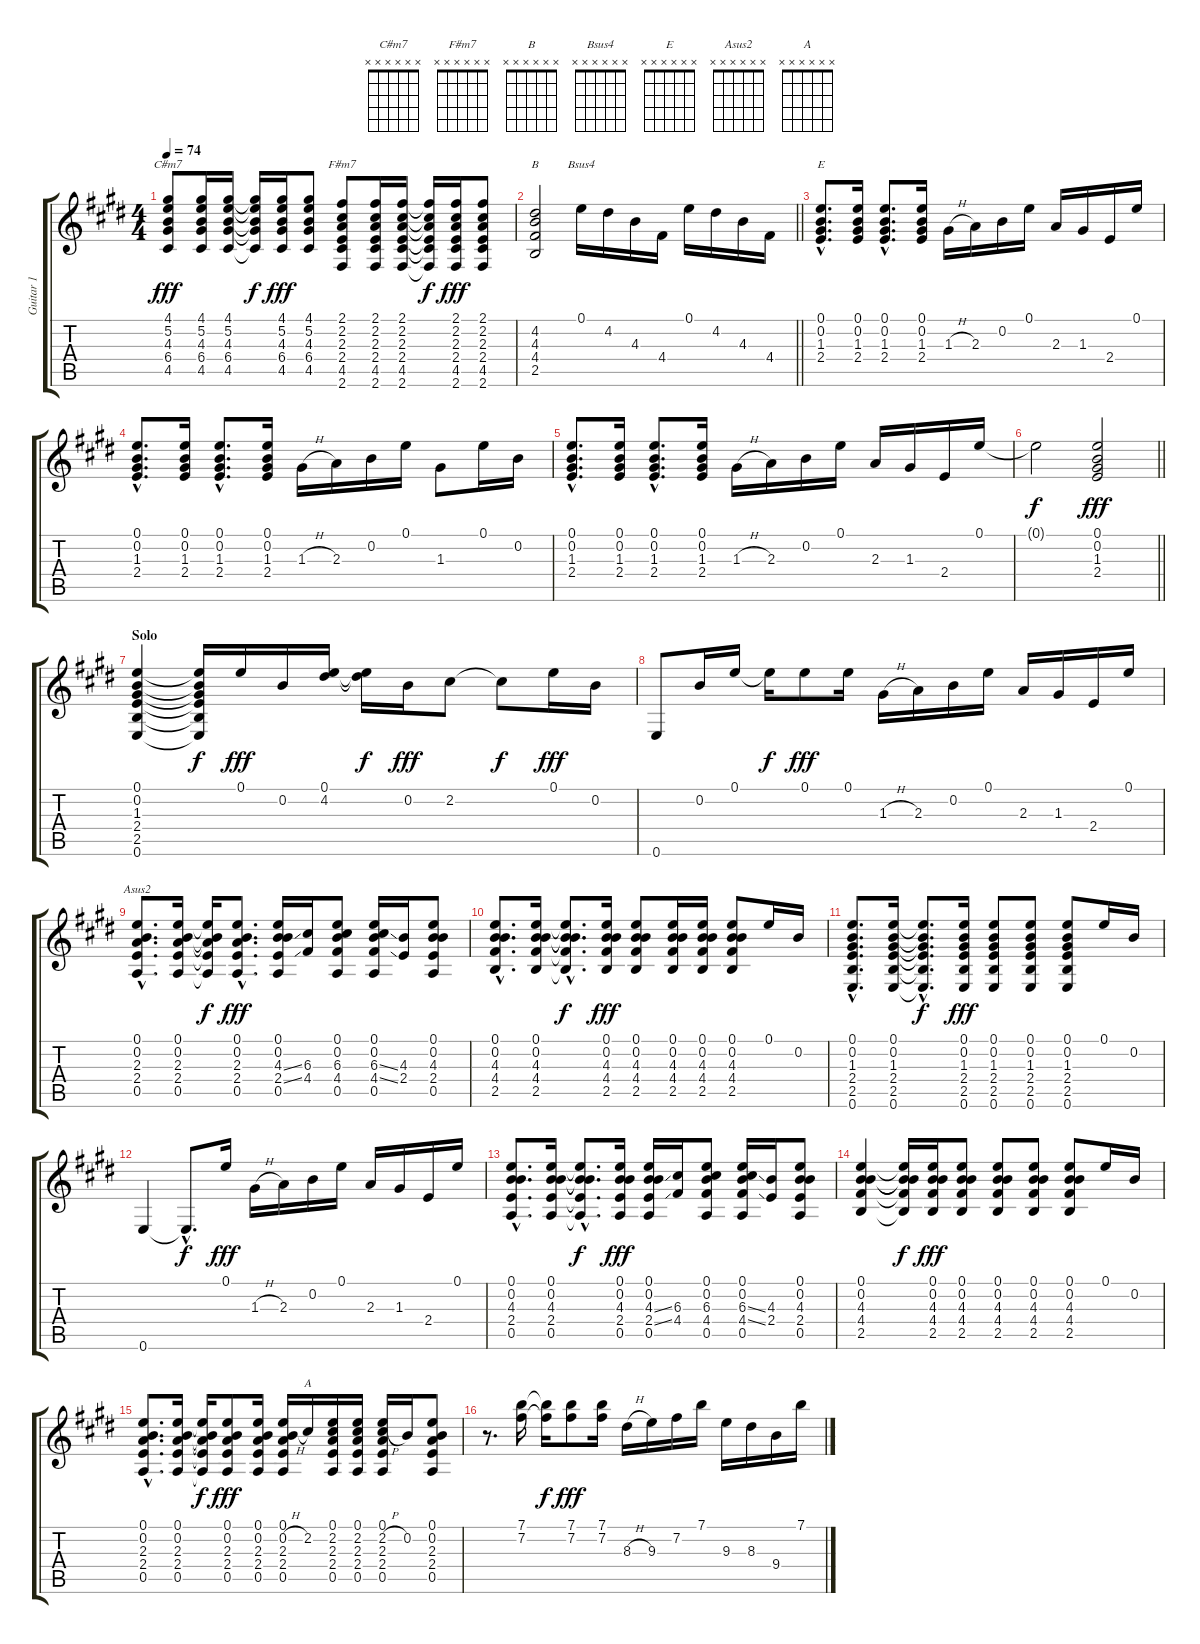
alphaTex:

\track ("Guitar 1" "Guitar 1") {instrument acousticguitarsteel}
\staff {score tabs}
\tuning (E4 B3 G3 D3 A2 E2) {hide}
\chord ("C#m7" x x x x x x)
\chord ("F#m7" x x x x x x)
\chord ("B" x x x x x x)
\chord ("Bsus4" x x x x x x)
\chord ("E" x x x x x x)
\chord ("Asus2" x x x x x x)
\chord ("A" x x x x x x)
\ts (4 4)
\tempo 74
\clef g2
\ks e
(4.1 5.2 4.3 6.4 4.5).8{ch "C#m7" dy fff} (4.1 5.2 4.3 6.4 4.5).16 (4.1 5.2 4.3 6.4 4.5).16 (4.1{t} 5.2{t} 4.3{t} 6.4{t} 4.5{t}).16{dy f} (4.1 5.2 4.3 6.4 4.5).16{dy fff} (4.1 5.2 4.3 6.4 4.5).8 (2.1 2.2 2.3 2.4 4.5 2.6).8{ch "F#m7"} (2.1 2.2 2.3 2.4 4.5 2.6).16 (2.1 2.2 2.3 2.4 4.5 2.6).16 (2.1{t} 2.2{t} 2.3{t} 2.4{t} 4.5{t} 2.6{t}).16{dy f} (2.1 2.2 2.3 2.4 4.5 2.6).16{dy fff} (2.1 2.2 2.3 2.4 4.5 2.6).8 |
\barLineRight lightlight
(4.2 4.3 4.4 2.5).2{ch "B"} 0.1.16{ch "Bsus4"} 4.2.16 4.3.16 4.4.16 0.1.16 4.2.16 4.3.16 4.4.16 |
(0.1{hac} 0.2{hac} 1.3{hac} 2.4{hac}).8{d ch "E"} (0.1 0.2 1.3 2.4).16 (0.1{hac} 0.2{hac} 1.3{hac} 2.4{hac}).8{d} (0.1 0.2 1.3 2.4).16 1.3{h}.16 2.3.16 0.2.16 0.1.16 2.3.16 1.3.16 2.4.16 0.1.16 |
(0.1{hac} 0.2{hac} 1.3{hac} 2.4{hac}).8{d} (0.1 0.2 1.3 2.4).16 (0.1{hac} 0.2{hac} 1.3{hac} 2.4{hac}).8{d} (0.1 0.2 1.3 2.4).16 1.3{h}.16 2.3.16 0.2.16 0.1.16 1.3.8 0.1.16 0.2.16 |
(0.1{hac} 0.2{hac} 1.3{hac} 2.4{hac}).8{d} (0.1 0.2 1.3 2.4).16 (0.1{hac} 0.2{hac} 1.3{hac} 2.4{hac}).8{d} (0.1 0.2 1.3 2.4).16 1.3{h}.16 2.3.16 0.2.16 0.1.16 2.3.16 1.3.16 2.4.16 0.1.16 |
\barLineRight lightlight
0.1{t}.2{dy f} (0.1 0.2 1.3 2.4).2{dy fff} |
\section ("" "Solo")
(0.1 0.2 1.3 2.4 2.5 0.6).4 (0.1{t} 0.2{t} 1.3{t} 2.4{t} 2.5{t} 0.6{t}).16{dy f} 0.1.16{dy fff} 0.2.16 (0.1 4.2).16 (0.1{t} 4.2{t}).16{dy f} 0.2.16{dy fff} 2.2.8 2.2{t}.8{dy f} 0.1.16{dy fff} 0.2.16 |
0.6.8 0.2.16 0.1.16 0.1{t}.16{dy f} 0.1.8{dy fff} 0.1.16 1.3{h}.16 2.3.16 0.2.16 0.1.16 2.3.16 1.3.16 2.4.16 0.1.16 |
(0.1{hac} 0.2{hac} 2.3{hac} 2.4{hac} 0.5{hac}).8{d ch "Asus2"} (0.1 0.2 2.3 2.4 0.5).16 (0.1{t} 0.2{t} 2.3{t} 2.4{t} 0.5{t}).16{dy f} (0.1{hac} 0.2{hac} 2.3{hac} 2.4{hac} 0.5{hac}).8{d dy fff} (0.1 0.2 4.3{ss} 2.4{ss} 0.5).16 (6.3 4.4).16 (0.1 0.2 6.3 4.4 0.5).8 (0.1 0.2 6.3{ss} 4.4{ss} 0.5).16 (4.3 2.4).16 (0.1 0.2 4.3 2.4 0.5).8 |
(0.1{hac} 0.2{hac} 4.3{hac} 4.4{hac} 2.5{hac}).8{d} (0.1 0.2 4.3 4.4 2.5).16 (0.1{hac t} 0.2{hac t} 4.3{hac t} 4.4{hac t} 2.5{hac t}).8{d dy f} (0.1 0.2 4.3 4.4 2.5).16{dy fff} (0.1 0.2 4.3 4.4 2.5).8 (0.1 0.2 4.3 4.4 2.5).16 (0.1 0.2 4.3 4.4 2.5).16 (0.1 0.2 4.3 4.4 2.5).8 0.1.16 0.2.16 |
(0.1{hac} 0.2{hac} 1.3{hac} 2.4{hac} 2.5{hac} 0.6{hac}).8{d} (0.1 0.2 1.3 2.4 2.5 0.6).16 (0.1{hac t} 0.2{hac t} 1.3{hac t} 2.4{hac t} 2.5{hac t} 0.6{hac t}).8{d dy f} (0.1 0.2 1.3 2.4 2.5 0.6).16{dy fff} (0.1 0.2 1.3 2.4 2.5 0.6).8 (0.1 0.2 1.3 2.4 2.5 0.6).8 (0.1 0.2 1.3 2.4 2.5 0.6).8 0.1.16 0.2.16 |
0.6.4 0.6{hac t}.8{d dy f} 0.1.16{dy fff} 1.3{h}.16 2.3.16 0.2.16 0.1.16 2.3.16 1.3.16 2.4.16 0.1.16 |
(0.1{hac} 0.2{hac} 4.3{hac} 2.4{hac} 0.5{hac}).8{d} (0.1 0.2 4.3 2.4 0.5).16 (0.1{hac t} 0.2{hac t} 4.3{hac t} 2.4{hac t} 0.5{hac t}).8{d dy f} (0.1 0.2 4.3 2.4 0.5).16{dy fff} (0.1 0.2 4.3{ss} 2.4{ss} 0.5).16 (6.3 4.4).16 (0.1 0.2 6.3 4.4 0.5).8 (0.1 0.2 6.3{ss} 4.4{ss} 0.5).16 (4.3 2.4).16 (0.1 0.2 4.3 2.4 0.5).8 |
(0.1 0.2 4.3 4.4 2.5).4 (0.1{t} 0.2{t} 4.3{t} 4.4{t} 2.5{t}).16{dy f} (0.1 0.2 4.3 4.4 2.5).16{dy fff} (0.1 0.2 4.3 4.4 2.5).8 (0.1 0.2 4.3 4.4 2.5).8 (0.1 0.2 4.3 4.4 2.5).8 (0.1 0.2 4.3 4.4 2.5).8 0.1.16 0.2.16 |
(0.1{hac} 0.2{hac} 2.3{hac} 2.4{hac} 0.5{hac}).8{d} (0.1 0.2 2.3 2.4 0.5).16 (0.1{t} 0.2{t} 2.3{t} 2.4{t} 0.5{t}).16{dy f} (0.1 0.2 2.3 2.4 0.5).8{dy fff} (0.1 0.2 2.3 2.4 0.5).16 (0.1 0.2{h} 2.3 2.4 0.5).16 2.2.16{ch "A"} (0.1 2.2 2.3 2.4 0.5).16 (0.1 2.2 2.3 2.4 0.5).16 (0.1 2.2{h} 2.3 2.4 0.5).16 0.2.16 (0.1 0.2 2.3 2.4 0.5).8 |
r.8{d} (7.1 7.2).16 (7.1{t} 7.2{t}).16{dy f} (7.1 7.2).8{dy fff} (7.1 7.2).16 8.3{h}.16 9.3.16 7.2.16 7.1.16 9.3.16 8.3.16 9.4.16 7.1.16
